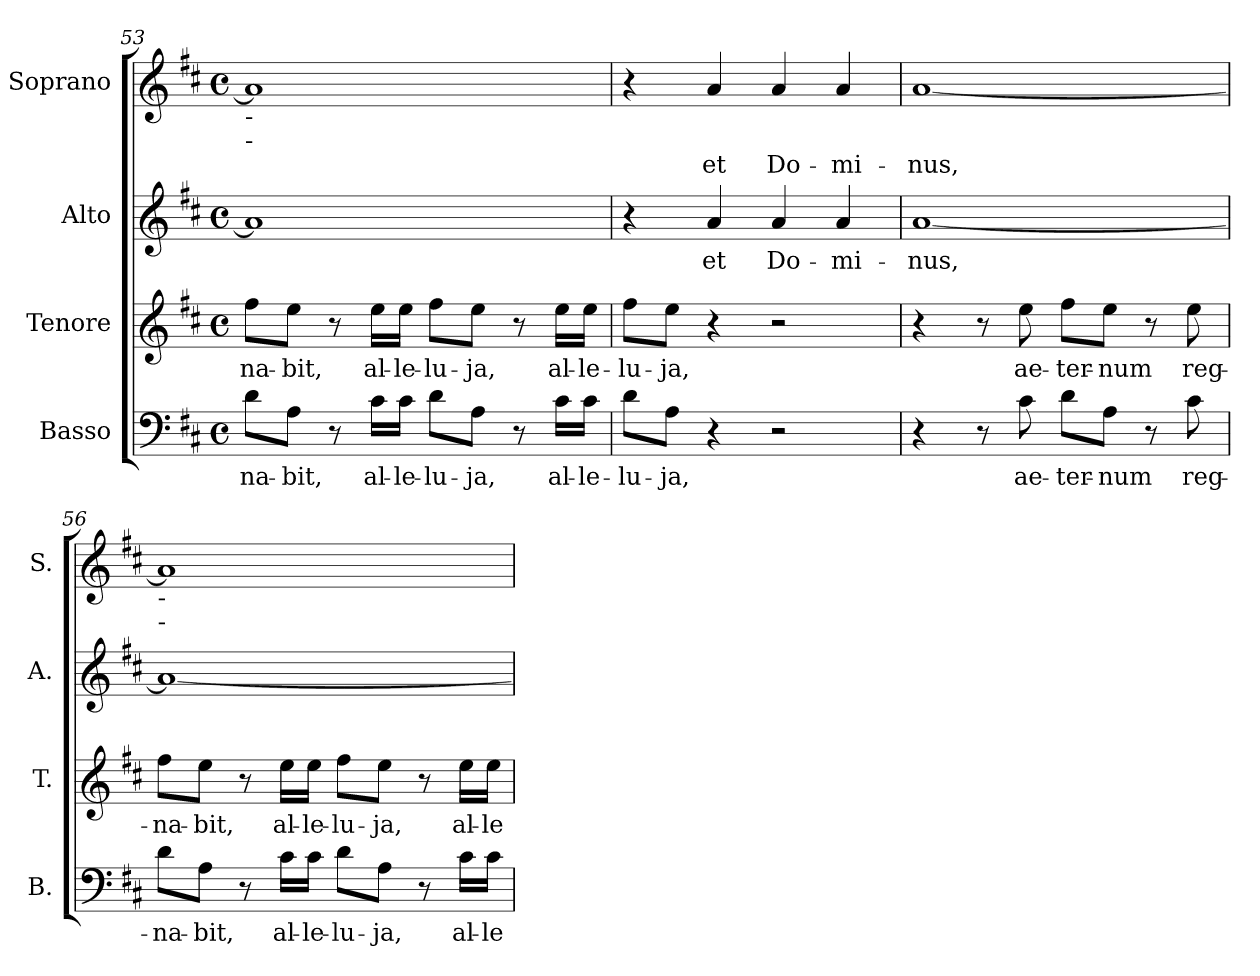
**kern	**text	**kern	**text	**kern	**text	**kern	**text
*part4	*part4	*part3	*part3	*part2	*part2	*part1	*part1
*staff4	*staff4	*staff3	*staff3	*staff2	*staff2	*staff1	*staff1
*I"Basso	*	*I"Tenore	*	*I"Alto	*	*I"Soprano	*
*I'B.	*	*I'T.	*	*I'A.	*	*I'S.	*
!!LO:LB:g=z
*clefF4	*	*clefG2	*	*clefG2	*	*clefG2	*
*	*	*ITrd7c12	*	*	*	*	*
*k[f#c#]	*	*k[f#c#]	*	*k[f#c#]	*	*k[f#c#]	*
*D:	*	*D:	*	*D:	*	*D:	*
*M4/4	*	*M4/4	*	*M4/4	*	*M4/4	*
*met(c)	*	*met(c)	*	*met(c)	*	*met(c)	*
=53	=53	=53	=53	=53	=53	=53	=53
!	!LO:LY:b:color=#000000	!	!	!	!	!	!
!	!	!	!	!	!	!LO:TX:b:t=-	!
!	!	!	!	!	!	!LO:TX:b:t=-	!
!	!	!	!LO:LY:b:color=#000000	!	!	!	!
8di\L	-na-	8f#i\L	-na-	1ai]	.	1ai]	.
!	!LO:LY:b:color=#000000	!	!	!	!	!	!
!	!	!	!LO:LY:b:color=#000000	!	!	!	!
8Ai\J	-bit,	8ei\J	-bit,	.	.	.	.
8r	.	8r	.	.	.	.	.
!	!LO:LY:b:color=#000000	!	!	!	!	!	!
!	!	!	!LO:LY:b:color=#000000	!	!	!	!
16c#i\LL	al-	16ei\LL	al-	.	.	.	.
!	!LO:LY:b:color=#000000	!	!	!	!	!	!
!	!	!	!LO:LY:b:color=#000000	!	!	!	!
16c#i\JJ	-le-	16ei\JJ	-le-	.	.	.	.
!	!LO:LY:b:color=#000000	!	!	!	!	!	!
!	!	!	!LO:LY:b:color=#000000	!	!	!	!
8di\L	-lu-	8f#i\L	-lu-	.	.	.	.
!	!LO:LY:b:color=#000000	!	!	!	!	!	!
!	!	!	!LO:LY:b:color=#000000	!	!	!	!
8Ai\J	-ja,	8ei\J	-ja,	.	.	.	.
8r	.	8r	.	.	.	.	.
!	!LO:LY:b:color=#000000	!	!	!	!	!	!
!	!	!	!LO:LY:b:color=#000000	!	!	!	!
16c#i\LL	al-	16ei\LL	al-	.	.	.	.
!	!LO:LY:b:color=#000000	!	!	!	!	!	!
!	!	!	!LO:LY:b:color=#000000	!	!	!	!
16c#i\JJ	-le-	16ei\JJ	-le-	.	.	.	.
=54	=54	=54	=54	=54	=54	=54	=54
!	!LO:LY:b:color=#000000	!	!	!	!	!	!
!	!	!	!LO:LY:b:color=#000000	!	!	!	!
8di\L	-lu-	8f#i\L	-lu-	4r	.	4r	.
!	!LO:LY:b:color=#000000	!	!	!	!	!	!
!	!	!	!LO:LY:b:color=#000000	!	!	!	!
8Ai\J	-ja,	8ei\J	-ja,	.	.	.	.
!	!	!	!	!	!LO:LY:b:color=#000000	!	!
!	!	!	!	!	!	!	!LO:LY:b:color=#000000
4r	.	4r	.	4ai/	et	4ai/	et
!	!	!	!	!	!LO:LY:b:color=#000000	!	!
!	!	!	!	!	!	!	!LO:LY:b:color=#000000
2r	.	2r	.	4ai/	Do-	4ai/	Do-
!	!	!	!	!	!LO:LY:b:color=#000000	!	!
!	!	!	!	!	!	!	!LO:LY:b:color=#000000
.	.	.	.	4ai/	-mi-	4ai/	-mi-
=55	=55	=55	=55	=55	=55	=55	=55
!	!	!	!	!	!LO:LY:b:color=#000000	!	!
!	!	!	!	!	!	!	!LO:LY:b:color=#000000
4r	.	4r	.	[1ai	-nus,	[1ai	-nus,
8r	.	8r	.	.	.	.	.
!	!LO:LY:b:color=#000000	!	!	!	!	!	!
!	!	!	!LO:LY:b:color=#000000	!	!	!	!
8c#i\	ae-	8ei\	ae-	.	.	.	.
!	!LO:LY:b:color=#000000	!	!	!	!	!	!
!	!	!	!LO:LY:b:color=#000000	!	!	!	!
8di\L	-ter-	8f#i\L	-ter-	.	.	.	.
!	!LO:LY:b:color=#000000	!	!	!	!	!	!
!	!	!	!LO:LY:b:color=#000000	!	!	!	!
8Ai\J	-num	8ei\J	-num	.	.	.	.
8r	.	8r	.	.	.	.	.
!	!LO:LY:b:color=#000000	!	!	!	!	!	!
!	!	!	!LO:LY:b:color=#000000	!	!	!	!
8c#i\	reg-	8ei\	reg-	.	.	.	.
!!LO:PB:g=z
=56	=56	=56	=56	=56	=56	=56	=56
!	!LO:LY:b:color=#000000	!	!	!	!	!	!
!	!	!	!	!	!	!LO:TX:b:t=-	!
!	!	!	!	!	!	!LO:TX:b:t=-	!
!	!	!	!LO:LY:b:color=#000000	!	!	!	!
8di\L	-na-	8f#i\L	-na-	1ai_	.	1ai]	.
!	!LO:LY:b:color=#000000	!	!	!	!	!	!
!	!	!	!LO:LY:b:color=#000000	!	!	!	!
8Ai\J	-bit,	8ei\J	-bit,	.	.	.	.
8r	.	8r	.	.	.	.	.
!	!LO:LY:b:color=#000000	!	!	!	!	!	!
!	!	!	!LO:LY:b:color=#000000	!	!	!	!
16c#i\LL	al-	16ei\LL	al-	.	.	.	.
!	!LO:LY:b:color=#000000	!	!	!	!	!	!
!	!	!	!LO:LY:b:color=#000000	!	!	!	!
16c#i\JJ	-le-	16ei\JJ	-le-	.	.	.	.
!	!LO:LY:b:color=#000000	!	!	!	!	!	!
!	!	!	!LO:LY:b:color=#000000	!	!	!	!
8di\L	-lu-	8f#i\L	-lu-	.	.	.	.
!	!LO:LY:b:color=#000000	!	!	!	!	!	!
!	!	!	!LO:LY:b:color=#000000	!	!	!	!
8Ai\J	-ja,	8ei\J	-ja,	.	.	.	.
8r	.	8r	.	.	.	.	.
!	!LO:LY:b:color=#000000	!	!	!	!	!	!
!	!	!	!LO:LY:b:color=#000000	!	!	!	!
16c#i\LL	al-	16ei\LL	al-	.	.	.	.
!	!LO:LY:b:color=#000000	!	!	!	!	!	!
!	!	!	!LO:LY:b:color=#000000	!	!	!	!
16c#i\JJ	-le-	16ei\JJ	-le-	.	.	.	.
=	=	=	=	=	=	=	=
*-	*-	*-	*-	*-	*-	*-	*-
